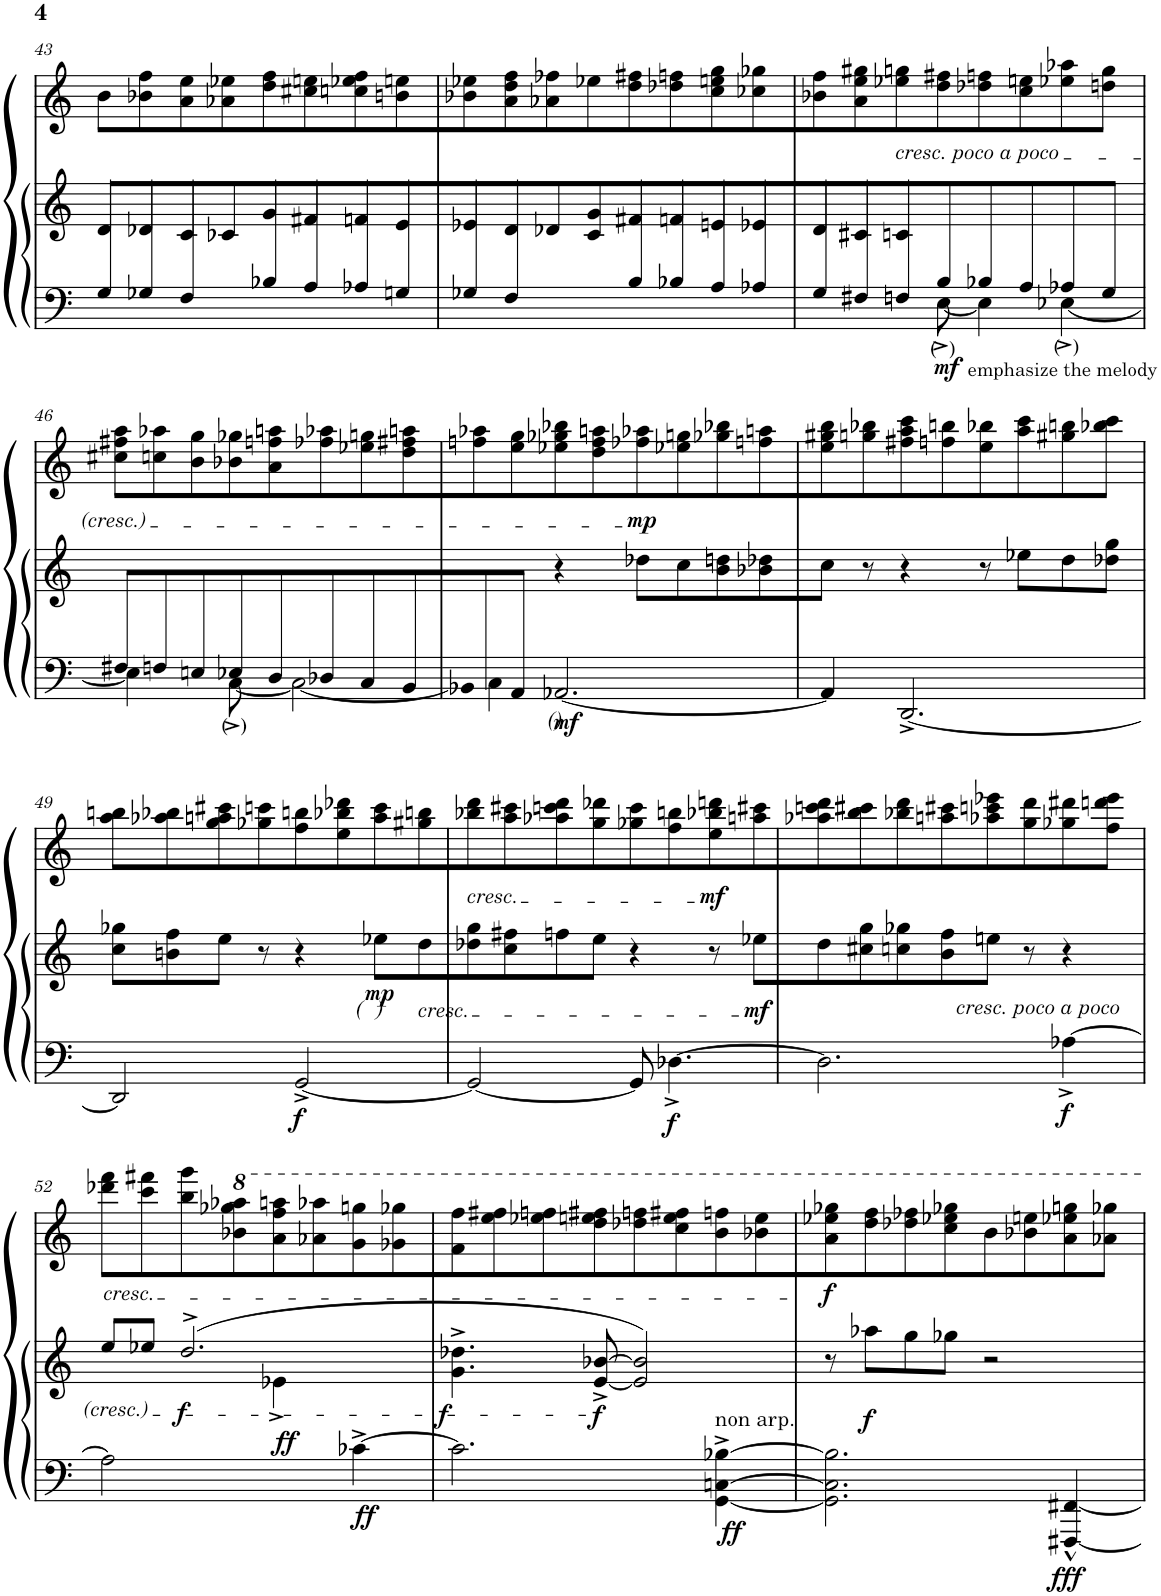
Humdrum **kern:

**kern	**kern	**kern	**dynam
*part1	*part1	*part1	*part1
*staff3	*staff2	*staff1	*staff1/2/3
*I"Piano	*	*	*
*I'Pno.	*	*	*
!!LO:PB:g=z
*clefF4	*clefG2	*clefG2	*
*k[]	*k[]	*k[]	*
*M4/4	*M4/4	*M4/4	*
=43	=43	=43	=43
8G/L	8d/L	8b\L	.
8G-X/	8d-X/	8b-X\ 8ff\	.
8F/	8c/	8a\ 8ee\	.
8ryy	8c-X/	8a-X\ 8ee-X\	.
8B-X/	8g/	8dd\ 8ff\	.
8A/	8f#X/	8cc#X\ 8een\	.
8A-X/	8fn/	8ccn\ 8ee-X\ 8ff\	.
8Gn/	8e/	8bn\ 8een\	.
=44	=44	=44	=44
8G-X/	8e-X/	8b-X\ 8ee-X\	.
8F/J	8d/	8a\ 8dd\ 8ff\	.
4ryy	8d-X/	8a-X\ 8ff-X\	.
.	8c/ 8g/	8ee-X\	.
8B/L	8f#X/	8dd\ 8ff#X\	.
8B-X/	8fn/	8dd-X\ 8ffn\	.
8A/	8en/	8cc\ 8een\ 8gg\	.
8A-X/	8e-X/	8cc-X\ 8gg-X\	.
=45	=45	=45	=45
*^	*	*	*
8G/	4.ryy	8d/	8b-X\ 8ff\	.
8F#X/	.	8c#X/	8a\ 8ee\ 8gg#X\	.
!	!	!	!LO:TX:b:i:t=cresc. poco a poco	!
8Fn/J	.	8cn/	8ee-X\ 8ggn\	.
!LO:TX:b:t=(  )	!	!	!	!
!LO:TX:b:t=emphasize the melody	!	!	!	!
!	!	!	!	!LO:DY:b=3
[<8E^<\	8B/	2ryy	8dd\ 8ff#X\	mf
4E\]	8B-X/	.	8dd-X\ 8ffn\	.
.	8A/	.	8cc\ 8een\	.
!LO:TX:b:t=(  )	!	!	!	!
[<4E-X^<\	8A-X/	.	8ee-X\ 8aa-X\	.
.	8G/J	8ryy	8ddn\ 8gg\J	.
!!LO:LB:g=z
=46	=46	=46	=46	=46
4E-\]	8F#X/L	1ryy	8cc#X\ 8ff#X\ 8aa\L	.
.	8Fn/	.	8ccn\ 8aa-X\	.
8ryy	8En/	.	8b\ 8gg\	.
!LO:TX:b:t=(  )	!	!	!	!
[<8C^<\	8E-X/	.	8b-X\ 8gg-X\	.
2C\_	8D/	.	8a\ 8ffn\ 8aan\	.
.	8D-X/	.	8ff-X\ 8aa-X\	.
.	8C/	.	8ee-X\ 8ggn\	.
.	8BB/	.	8dd\ 8ff#X\ 8aan\	.
=47	=47	=47	=47	=47
4C\]	8BB-X/	4ryy	8ffn\ 8aa-X\	.
.	8AA/J	.	8ee\ 8gg\	.
!LO:TX:b:i:t=()	!	!	!	!
!	!	!	!	!LO:DY:b=3
[2.AA-X/	2.ryy	4r	8ee-X\ 8gg-X\ 8bb-X\	mf
.	.	.	8dd\ 8ff\ 8aan\	.
!	!	!	!	!LO:DY:b
.	.	8dd-X\L	8ff-X\ 8aa-X\	mp
.	.	8cc\	8ee-X\ 8ggn\	.
.	.	8b\ 8ddn\	8gg-X\ 8bb-X\	.
.	.	8b-X\ 8dd-X\	8ffn\ 8aan\	.
*v	*v	*	*	*
=48	=48	=48	=48
4AA-/]	8cc\J	8ee\ 8gg#X\ 8bb\	.
.	8r	8ggn\ 8bb-X\	.
[2.DD^</	4r	8ff#X\ 8aa\ 8ccc\	.
.	.	8ffn\ 8bbn\	.
.	8r	8ee\ 8bb-X\	.
.	8ee-X\L	8aa\ 8ccc\	.
.	8dd\	8gg#X\ 8bbn\	.
.	8dd-X\ 8gg\J	8bb-X\ 8ccc\J	.
!!LO:LB:g=z
=49	=49	=49	=49
2DD/]	8cc\ 8gg-X\L	8aa\ 8bbn\L	.
.	8bn\ 8ff\	8aa-X\ 8bb-X\	.
.	8ee\J	8gg\ 8aan\ 8ccc#X\	.
.	8r	8gg-X\ 8cccn\	.
!	!	!	!LO:DY:b=3
[2GG^</	4r	8ff\ 8bbn\	f
.	.	8ee\ 8bb-X\ 8ddd-X\	.
!	!LO:TX:b:i:t=(  )	!	!
!	!	!	!LO:DY:b=2
.	8ee-X\L	8aa\ 8ccc\	mp
!	!LO:TX:b:i:t=cresc.	!	!
.	8dd\	8gg#X\ 8bbn\	.
=50	=50	=50	=50
!	!	!LO:TX:b:i:t=cresc.	!
2GG/_	8dd-X\ 8gg\	8bb-X\ 8ddd\	.
.	8cc\ 8ff#X\	8aa\ 8ccc#X\	.
.	8ffn\	8aa-X\ 8cccn\ 8ddd\	.
.	8ee\J	8gg\ 8ddd-X\	.
8GG/]	4r	8gg-X\ 8ccc\	.
!	!	!	!LO:DY:b=3
[4.D-X^<\	.	8ff\ 8bbn\	f
!	!	!	!LO:DY:b
.	8r	8ee\ 8bb-X\ 8dddn\	mf
!	!	!	!LO:DY:b=2
.	8ee-X\L	8aan\ 8ccc#X\	mf
=51	=51	=51	=51
2.D-\]	8dd\	8aa-X\ 8cccn\ 8ddd\	.
.	8cc#X\ 8gg\	8bb\ 8ccc#X\	.
.	8ccn\ 8gg-X\	8bb-X\ 8ddd\	.
.	8b\ 8ff\	8aan\ 8ccc#X\	.
!	!LO:TX:b:i:t=cresc. poco a poco	!	!
.	8een\J	8aa-X\ 8cccn\ 8eee-X\	.
.	8r	8gg\ 8ddd\	.
!	!	!	!LO:DY:b=3
[4A-X^<\	4r	8gg-X\ 8ddd#X\	f
.	.	8ff\ 8dddn\ 8eee-\J	.
!!LO:LB:g=z
=52	=52	=52	=52
*	*^	*	*
!	!	!	!LO:TX:b:i:t=cresc.	!
2A-\]	2ryy	8ee/L	8ddd-X\ 8fff\L	.
.	.	8ee-X/J	8ccc\ 8fff#X\	.
!	!	!	!	!LO:DY:b=2
.	.	2.dd^>/	8bb\ 8ggg\	f
.	.	.	8bb-X\ 8ggg-X\ 8aaa-X\	.
!	!	!	!	!LO:DY:a=3
4ryy	4e-X^<\	.	8aa\ 8fff\ 8aaan\	ff
.	.	.	8aa-X\ 8aaa-X\	.
!	!	!	!	!LO:DY:b=3
[4c-X^>\	4ryy	.	8gg\ 8gggn\	ff
.	.	.	8gg-X\ 8ggg-X\	.
*	*v	*v	*	*
=53	=53	=53	=53
!	!	!	!LO:DY:b=2
2.c-\]	4.g\^> 4.dd-X\^>	8ff\ 8fff\	f
.	.	8eee\ 8fff#X\	.
.	.	8eee-X\ 8fffn\	.
!	!	!	!LO:DY:b=2
.	[8e/^< [8b-X/^<	8ddd\ 8eeen\ 8fff#X\	f
.	2e/] 2b-/]	8ddd-X\ 8fffn\	.
.	.	8ccc\ 8eee\ 8fff#X\	.
!LO:TX:a:t=non arp.	!	!	!
!	!	!	!LO:DY:b=3
[4GG\^> [4Cn\^> [4B-X\^>	.	8bb\ 8fffn\	ff
.	.	8bb-X\ 8eee\	.
=54	=54	=54	=54
!	!	!	!LO:DY:b
2.GG\] 2.C\] 2.B-\]	8r	8aa\ 8eee-X\ 8ggg-X\	f
!	!	!	!LO:DY:b=2
.	8aa-X\L	8ddd\ 8fff\	f
.	8gg\	8ddd-X\ 8fff-X\	.
.	8gg-X\J	8ccc\ 8eee-X\ 8ggg-X\	.
.	2r	8bb\	.
.	.	8bb-X\ 8eeen\	.
!	!	!	!LO:DY:b=3
[<4FFF#X/^^ [4FF#X/^^	.	8aa\ 8eee-X\ 8gggn\	fff
.	.	8aa-X\ 8ggg-X\J	.
=	=	=	=
*-	*-	*-	*-
